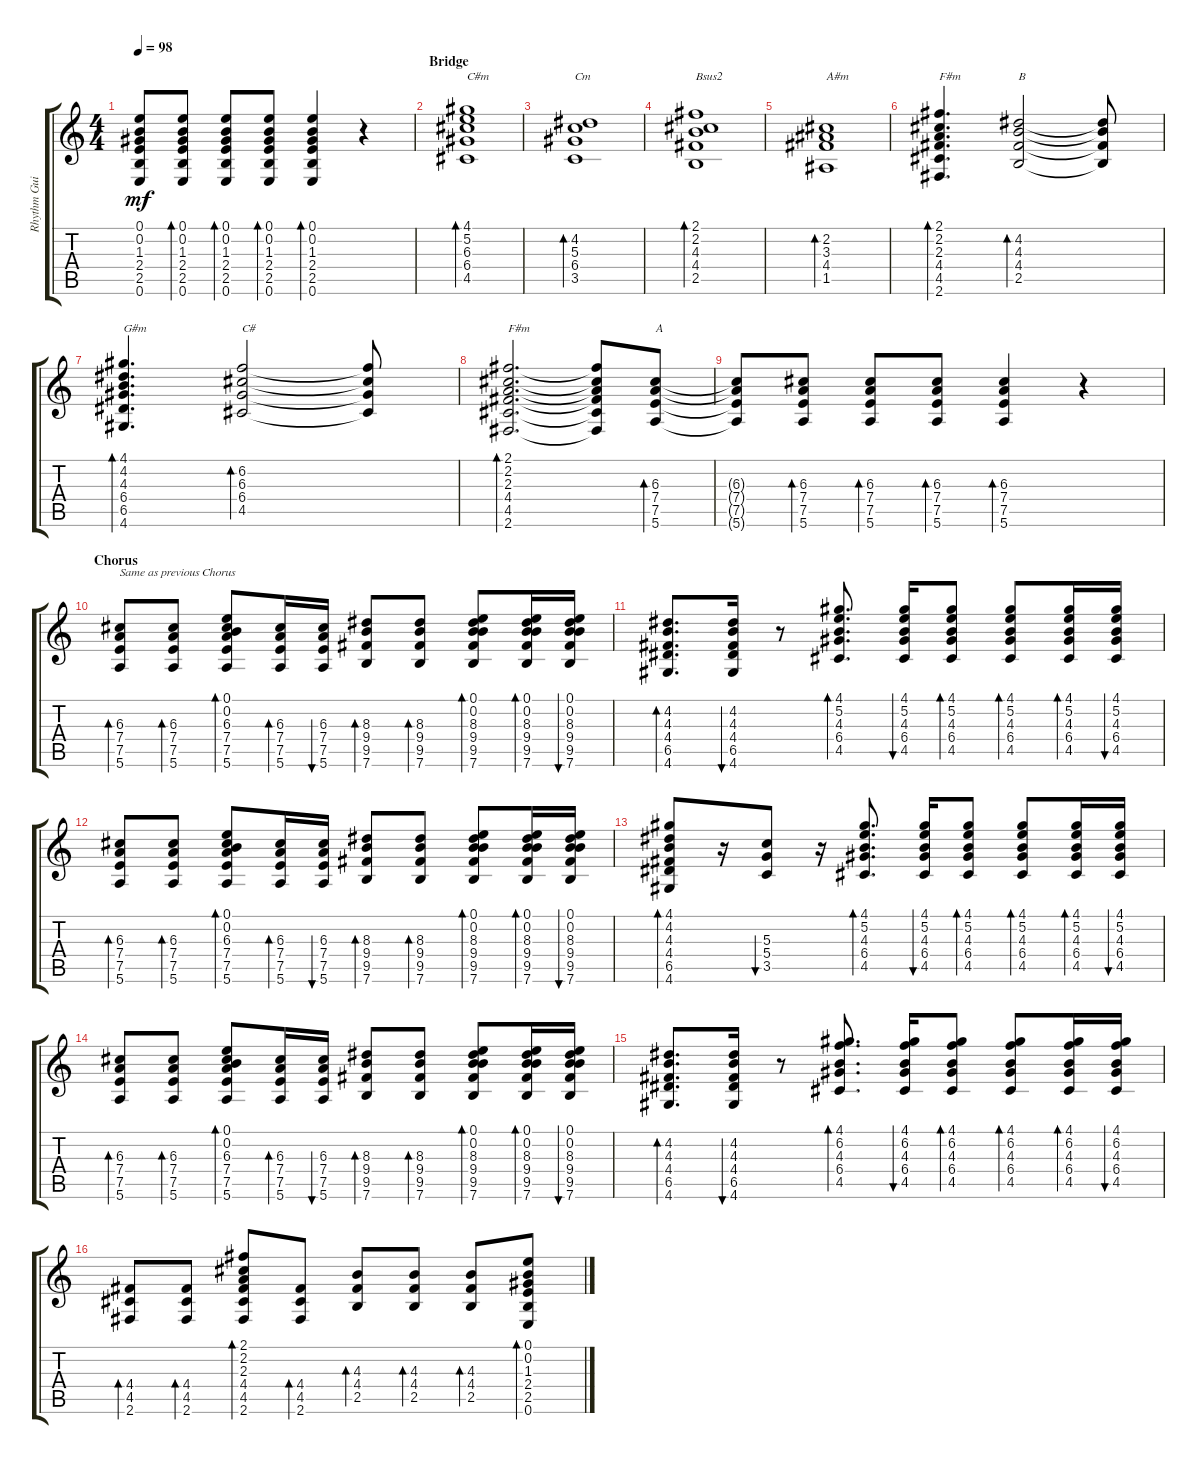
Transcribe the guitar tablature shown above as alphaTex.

\track ("Rhythm Guitar" "Rhythm Gui") {instrument acousticguitarsteel}
\staff {score tabs}
\tuning (E4 B3 G3 D3 A2 E2) {hide}
\ts (4 4)
\tempo 98
\clef g2
\ks c
(0.1{t} 0.2{t} 1.3{t} 2.4{t} 2.5{t} 0.6{t}).8{dy mf} (0.1 0.2 1.3 2.4 2.5 0.6).8{bd 30} (0.1 0.2 1.3 2.4 2.5 0.6).8{bd 30} (0.1 0.2 1.3 2.4 2.5 0.6).8{bd 30} (0.1 0.2 1.3 2.4 2.5 0.6).4{bd 30} r.4 |
\section ("" "Bridge")
(4.1 5.2 6.3 6.4 4.5).1{bd 30 txt "C#m"} |
(4.2 5.3 6.4 3.5).1{bd 30 txt "Cm"} |
(2.1 2.2 4.3 4.4 2.5).1{bd 30 txt "Bsus2"} |
(2.2 3.3 4.4 1.5).1{bd 30 txt "A#m"} |
(2.1 2.2 2.3 4.4 4.5 2.6).4{d bd 30 txt "F#m"} (4.2 4.3 4.4 2.5).2{bd 30 txt "B"} (4.2{t} 4.3{t} 4.4{t} 2.5{t}).8 |
(4.1 4.2 4.3 6.4 6.5 4.6).4{d bd 30 txt "G#m"} (6.2 6.3 6.4 4.5).2{bd 30 txt "C#"} (6.2{t} 6.3{t} 6.4{t} 4.5{t}).8 |
(2.1 2.2 2.3 4.4 4.5 2.6).2{d bd 30 txt "F#m"} (2.1{t} 2.2{t} 2.3{t} 4.4{t} 4.5{t} 2.6{t}).8 (6.3 7.4 7.5 5.6).8{bd 30 txt "A"} |
(6.3{t} 7.4{t} 7.5{t} 5.6{t}).8 (6.3 7.4 7.5 5.6).8{bd 30} (6.3 7.4 7.5 5.6).8{bd 30} (6.3 7.4 7.5 5.6).8{bd 30} (6.3 7.4 7.5 5.6).4{bd 30} r.4 |
\section ("" "Chorus")
(6.3 7.4 7.5 5.6).8{bd 30 txt "Same as previous Chorus"} (6.3 7.4 7.5 5.6).8{bd 30} (0.1 0.2 6.3 7.4 7.5 5.6).8{bd 30} (6.3 7.4 7.5 5.6).16{bd 30} (6.3 7.4 7.5 5.6).16{bu 30} (8.3 9.4 9.5 7.6).8{bd 30} (8.3 9.4 9.5 7.6).8{bd 30} (0.1 0.2 8.3 9.4 9.5 7.6).8{bd 30} (0.1 0.2 8.3 9.4 9.5 7.6).16{bd 30} (0.1 0.2 8.3 9.4 9.5 7.6).16{bu 30} |
(4.2 4.3 4.4 6.5 4.6).8{d bd 30} (4.2 4.3 4.4 6.5 4.6).16{bu 30} r.8 (4.1 5.2 4.3 6.4 4.5).8{d bd 30} (4.1 5.2 4.3 6.4 4.5).16{bu 30} (4.1 5.2 4.3 6.4 4.5).8{bd 30} (4.1 5.2 4.3 6.4 4.5).8{bd 30} (4.1 5.2 4.3 6.4 4.5).16{bd 30} (4.1 5.2 4.3 6.4 4.5).16{bu 30} |
(6.3 7.4 7.5 5.6).8{bd 30} (6.3 7.4 7.5 5.6).8{bd 30} (0.1 0.2 6.3 7.4 7.5 5.6).8{bd 30} (6.3 7.4 7.5 5.6).16{bd 30} (6.3 7.4 7.5 5.6).16{bu 30} (8.3 9.4 9.5 7.6).8{bd 30} (8.3 9.4 9.5 7.6).8{bd 30} (0.1 0.2 8.3 9.4 9.5 7.6).8{bd 30} (0.1 0.2 8.3 9.4 9.5 7.6).16{bd 30} (0.1 0.2 8.3 9.4 9.5 7.6).16{bu 30} |
(4.1 4.2 4.3 4.4 6.5 4.6).8{bd 30} r.16 (5.3 5.4 3.5).8{bu 30} r.16 (4.1 5.2 4.3 6.4 4.5).8{d bd 30} (4.1 5.2 4.3 6.4 4.5).16{bu 30} (4.1 5.2 4.3 6.4 4.5).8{bd 30} (4.1 5.2 4.3 6.4 4.5).8{bd 30} (4.1 5.2 4.3 6.4 4.5).16{bd 30} (4.1 5.2 4.3 6.4 4.5).16{bu 30} |
(6.3 7.4 7.5 5.6).8{bd 30} (6.3 7.4 7.5 5.6).8{bd 30} (0.1 0.2 6.3 7.4 7.5 5.6).8{bd 30} (6.3 7.4 7.5 5.6).16{bd 30} (6.3 7.4 7.5 5.6).16{bu 30} (8.3 9.4 9.5 7.6).8{bd 30} (8.3 9.4 9.5 7.6).8{bd 30} (0.1 0.2 8.3 9.4 9.5 7.6).8{bd 30} (0.1 0.2 8.3 9.4 9.5 7.6).16{bd 30} (0.1 0.2 8.3 9.4 9.5 7.6).16{bu 30} |
(4.2 4.3 4.4 6.5 4.6).8{d bd 30} (4.2 4.3 4.4 6.5 4.6).16{bu 30} r.8 (4.1 6.2 4.3 6.4 4.5).8{d bd 30} (4.1 6.2 4.3 6.4 4.5).16{bu 30} (4.1 6.2 4.3 6.4 4.5).8{bd 30} (4.1 6.2 4.3 6.4 4.5).8{bd 30} (4.1 6.2 4.3 6.4 4.5).16{bd 30} (4.1 6.2 4.3 6.4 4.5).16{bu 30} |
(4.4 4.5 2.6).8{bd 30} (4.4 4.5 2.6).8{bd 30} (2.1 2.2 2.3 4.4 4.5 2.6).8{bd 30} (4.4 4.5 2.6).8{bd 30} (4.3 4.4 2.5).8{bd 30} (4.3 4.4 2.5).8{bd 30} (4.3 4.4 2.5).8{bd 30} (0.1 0.2 1.3 2.4 2.5 0.6).8{bd 30}
